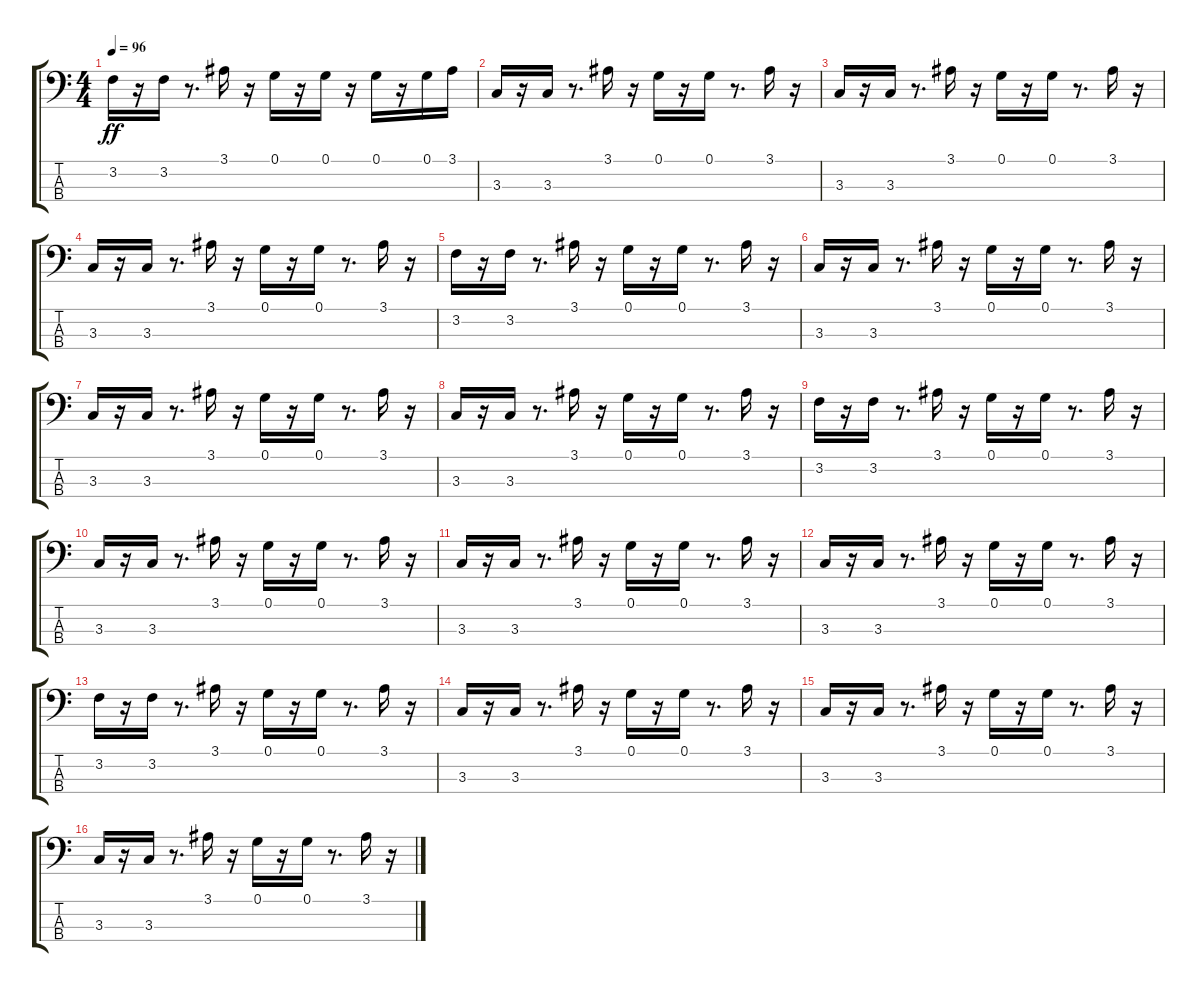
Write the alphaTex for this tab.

\track "" {instrument synthbass2}
\staff {score tabs}
\tuning (G2 D2 A1 E1) {hide}
\ts (4 4)
\tempo 96
\clef f4
\ks c
3.2.16{dy ff} r.16 3.2.16 r.8{d} 3.1.16 r.16 0.1.16 r.16 0.1.16 r.16 0.1.16 r.16 0.1.16 3.1.16 |
3.3.16 r.16 3.3.16 r.8{d} 3.1.16 r.16 0.1.16 r.16 0.1.16 r.8{d} 3.1.16 r.16 |
3.3.16 r.16 3.3.16 r.8{d} 3.1.16 r.16 0.1.16 r.16 0.1.16 r.8{d} 3.1.16 r.16 |
3.3.16 r.16 3.3.16 r.8{d} 3.1.16 r.16 0.1.16 r.16 0.1.16 r.8{d} 3.1.16 r.16 |
3.2.16 r.16 3.2.16 r.8{d} 3.1.16 r.16 0.1.16 r.16 0.1.16 r.8{d} 3.1.16 r.16 |
3.3.16 r.16 3.3.16 r.8{d} 3.1.16 r.16 0.1.16 r.16 0.1.16 r.8{d} 3.1.16 r.16 |
3.3.16 r.16 3.3.16 r.8{d} 3.1.16 r.16 0.1.16 r.16 0.1.16 r.8{d} 3.1.16 r.16 |
3.3.16 r.16 3.3.16 r.8{d} 3.1.16 r.16 0.1.16 r.16 0.1.16 r.8{d} 3.1.16 r.16 |
3.2.16 r.16 3.2.16 r.8{d} 3.1.16 r.16 0.1.16 r.16 0.1.16 r.8{d} 3.1.16 r.16 |
3.3.16 r.16 3.3.16 r.8{d} 3.1.16 r.16 0.1.16 r.16 0.1.16 r.8{d} 3.1.16 r.16 |
3.3.16 r.16 3.3.16 r.8{d} 3.1.16 r.16 0.1.16 r.16 0.1.16 r.8{d} 3.1.16 r.16 |
3.3.16 r.16 3.3.16 r.8{d} 3.1.16 r.16 0.1.16 r.16 0.1.16 r.8{d} 3.1.16 r.16 |
3.2.16 r.16 3.2.16 r.8{d} 3.1.16 r.16 0.1.16 r.16 0.1.16 r.8{d} 3.1.16 r.16 |
3.3.16 r.16 3.3.16 r.8{d} 3.1.16 r.16 0.1.16 r.16 0.1.16 r.8{d} 3.1.16 r.16 |
3.3.16 r.16 3.3.16 r.8{d} 3.1.16 r.16 0.1.16 r.16 0.1.16 r.8{d} 3.1.16 r.16 |
3.3.16 r.16 3.3.16 r.8{d} 3.1.16 r.16 0.1.16 r.16 0.1.16 r.8{d} 3.1.16 r.16
